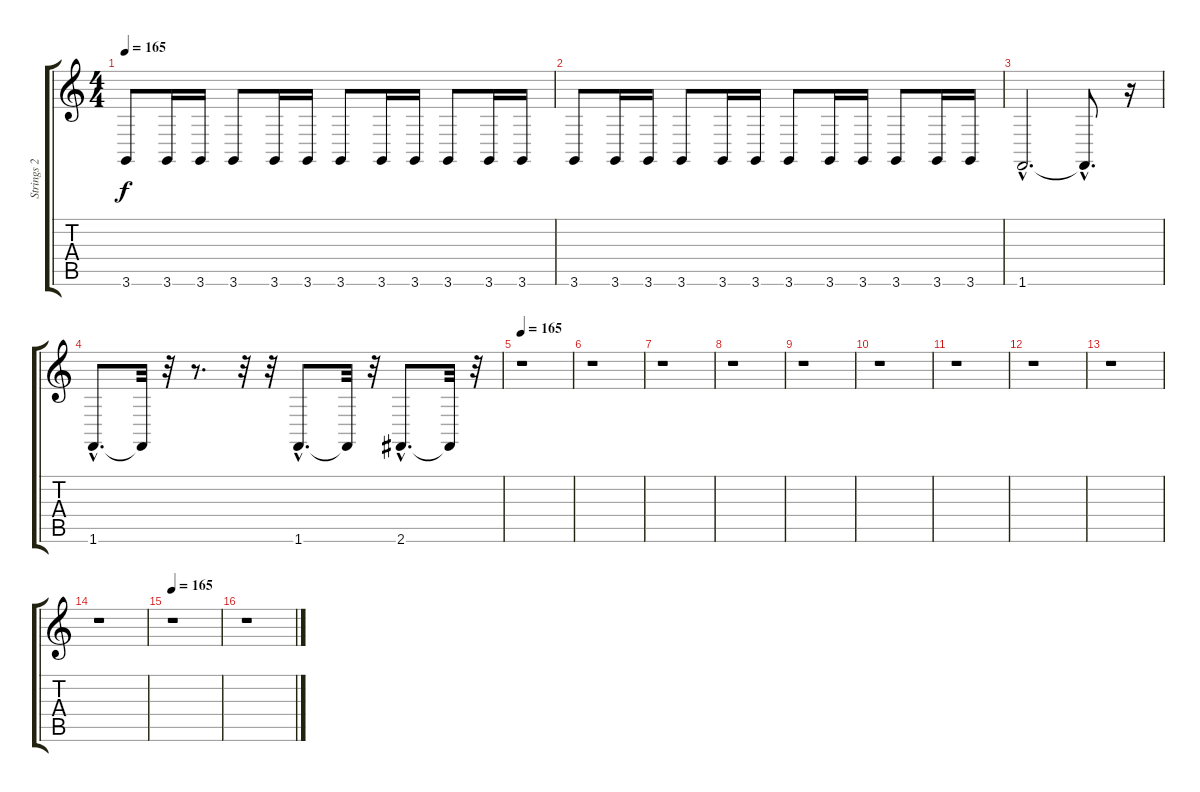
\track ("Strings 2" "Strings 2") {instrument stringensemble1}
\staff {score tabs}
\tuning (E4 B3 G3 D3 A2 E2) {hide}
\ts (4 4)
\tempo 165
\clef g2
\ks c
3.6.8{dy f} 3.6.16 3.6.16 3.6.8 3.6.16 3.6.16 3.6.8 3.6.16 3.6.16 3.6.8 3.6.16 3.6.16 |
3.6.8 3.6.16 3.6.16 3.6.8 3.6.16 3.6.16 3.6.8 3.6.16 3.6.16 3.6.8 3.6.16 3.6.16 |
1.6{hac}.2{d} 1.6{hac t}.8{d} r.16 |
1.6{hac}.8{d} 1.6{t}.32 r.32 r.8{d} r.32 r.32 1.6{hac}.8{d} 1.6{t}.32 r.32 2.6{hac}.8{d} 2.6{t}.32 r.32 |
\tempo 165
r.1 |
r.1 |
r.1 |
r.1 |
r.1 |
r.1 |
r.1 |
r.1 |
r.1 |
r.1 |
\tempo 165
r.1 |
r.1
